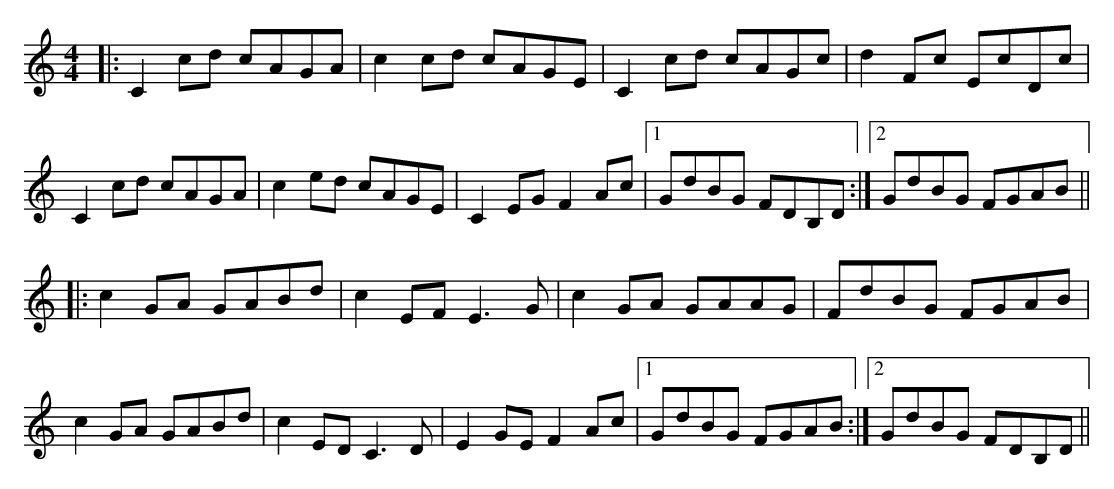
X:1
M:4/4
K:C
|:C2cd cAGA|c2cd cAGE|C2cd cAGc|d2Fc EcDc|
C2cd cAGA|c2ed cAGE|C2EG F2Ac|1 GdBG FDB,D:|2 GdBG FGAB||
|:c2GA GABd|c2EF E3G|c2GA GAAG|FdBG FGAB|
c2GA GABd|c2ED C3D|E2GE F2Ac|1 GdBG FGAB:|2 GdBG FDB,D||
